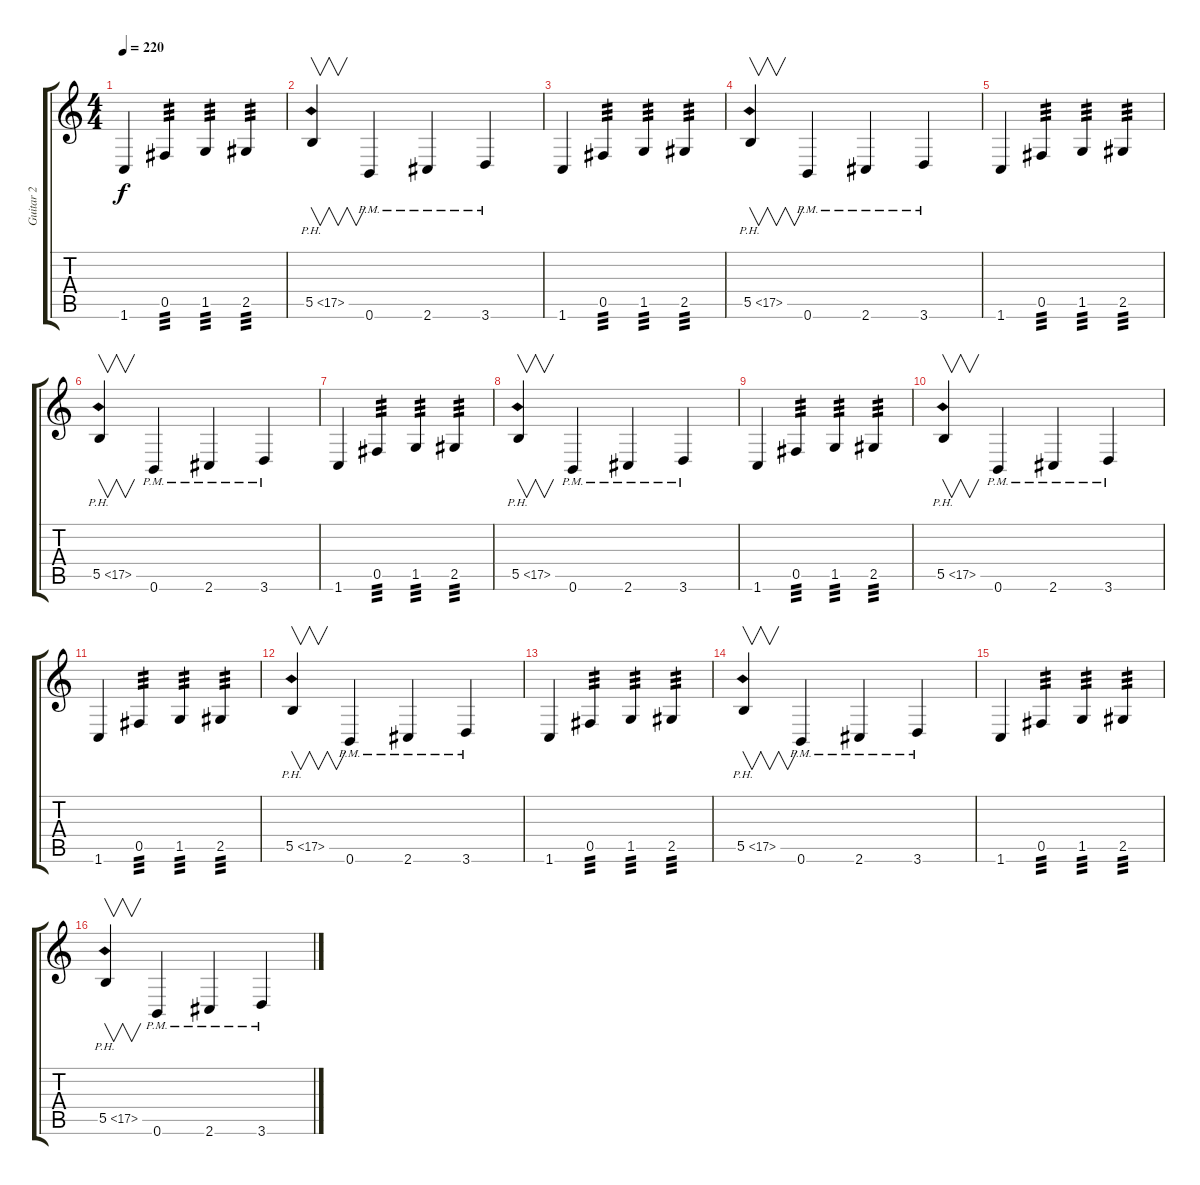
\track ("Guitar 2" "Guitar 2") {instrument distortionguitar}
\staff {score tabs}
\tuning (Db4 Ab3 E3 B2 Gb2 B1) {hide}
\ts (4 4)
\tempo 220
\clef g2
\ks c
1.6.4{dy f} 0.5.4{tp 3} 1.5.4{tp 3} 2.5.4{tp 3} |
5.5{ph 12}.4{v} 0.6{pm}.4 2.6{pm}.4 3.6{pm}.4 |
1.6.4 0.5.4{tp 3} 1.5.4{tp 3} 2.5.4{tp 3} |
5.5{ph 12}.4{v} 0.6{pm}.4 2.6{pm}.4 3.6{pm}.4 |
1.6.4 0.5.4{tp 3} 1.5.4{tp 3} 2.5.4{tp 3} |
5.5{ph 12}.4{v} 0.6{pm}.4 2.6{pm}.4 3.6{pm}.4 |
1.6.4 0.5.4{tp 3} 1.5.4{tp 3} 2.5.4{tp 3} |
5.5{ph 12}.4{v} 0.6{pm}.4 2.6{pm}.4 3.6{pm}.4 |
1.6.4 0.5.4{tp 3} 1.5.4{tp 3} 2.5.4{tp 3} |
5.5{ph 12}.4{v} 0.6{pm}.4 2.6{pm}.4 3.6{pm}.4 |
1.6.4 0.5.4{tp 3} 1.5.4{tp 3} 2.5.4{tp 3} |
5.5{ph 12}.4{v} 0.6{pm}.4 2.6{pm}.4 3.6{pm}.4 |
1.6.4 0.5.4{tp 3} 1.5.4{tp 3} 2.5.4{tp 3} |
5.5{ph 12}.4{v} 0.6{pm}.4 2.6{pm}.4 3.6{pm}.4 |
1.6.4 0.5.4{tp 3} 1.5.4{tp 3} 2.5.4{tp 3} |
5.5{ph 12}.4{v} 0.6{pm}.4 2.6{pm}.4 3.6{pm}.4
